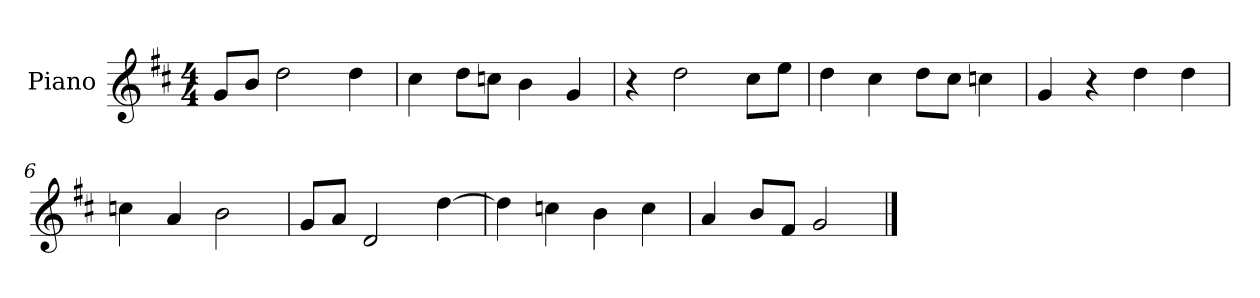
**kern
*part1
*staff1
*I"Piano
*I'P-no
*clefG2
*k[f#c#]
*M4/4
*MM90
=1
8g/L
8b/J
2dd\
4dd\
=2
4cc#\
8dd\L
8ccn\J
4b\
4g/
=3
4r
2dd\
8cc#\L
8ee\J
=4
4dd\
4cc#\
8dd\L
8cc#\J
4ccn\
=5
4g/
4r
4dd\
4dd\
=6
4ccn\
4a/
2b\
=7
8g/L
8a/J
2d/
[4dd\
!!LO:LB:g=z
=8
4dd\]
4ccn\
4b\
4cc\
=9
4a/
8b/L
8f#/J
2g/
==
*-
